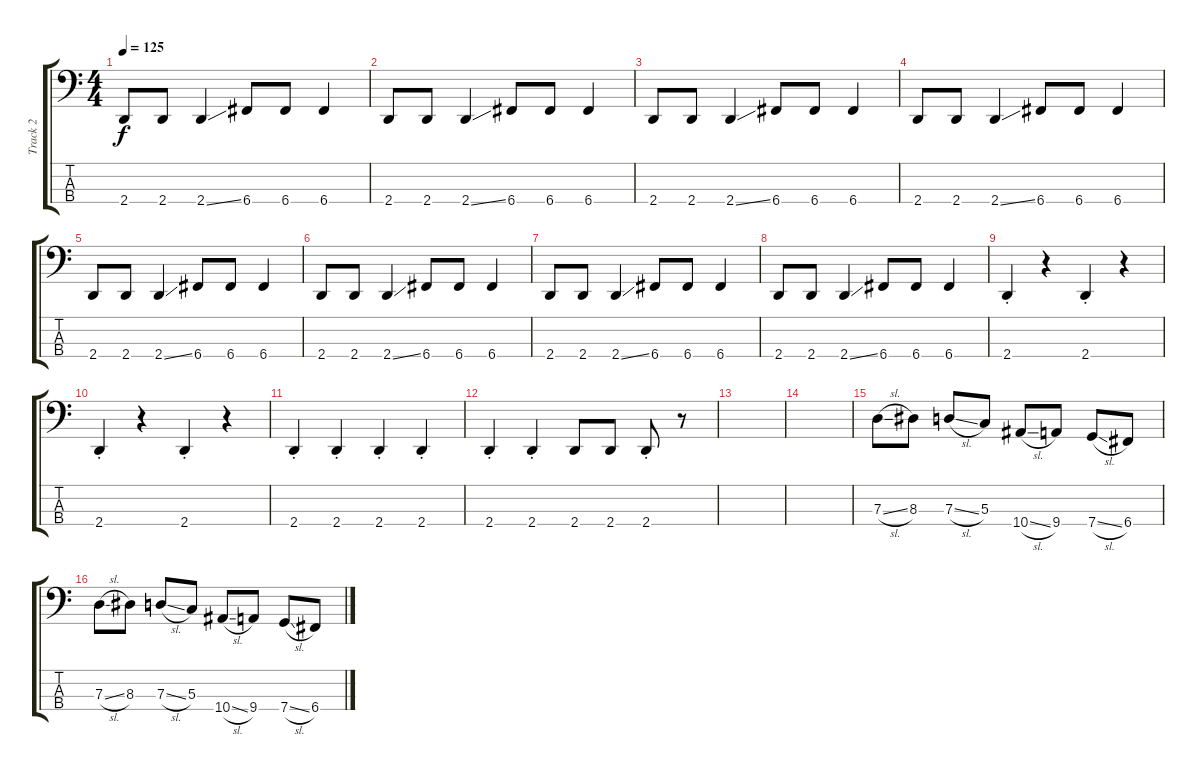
\track ("Track 2" "Track 2") {instrument electricbassfinger}
\staff {score tabs}
\tuning (F2 C2 G1 C1) {hide}
\ts (4 4)
\tempo 125
\clef f4
\ks c
2.4.8{dy f} 2.4.8 2.4{ss}.4 6.4.8 6.4.8 6.4.4 |
2.4.8 2.4.8 2.4{ss}.4 6.4.8 6.4.8 6.4.4 |
2.4.8 2.4.8 2.4{ss}.4 6.4.8 6.4.8 6.4.4 |
2.4.8 2.4.8 2.4{ss}.4 6.4.8 6.4.8 6.4.4 |
2.4.8 2.4.8 2.4{ss}.4 6.4.8 6.4.8 6.4.4 |
2.4.8 2.4.8 2.4{ss}.4 6.4.8 6.4.8 6.4.4 |
2.4.8 2.4.8 2.4{ss}.4 6.4.8 6.4.8 6.4.4 |
2.4.8 2.4.8 2.4{ss}.4 6.4.8 6.4.8 6.4.4 |
2.4{st}.4 r.4 2.4{st}.4 r.4 |
2.4{st}.4 r.4 2.4{st}.4 r.4 |
2.4{st}.4 2.4{st}.4 2.4{st}.4 2.4{st}.4 |
2.4{st}.4 2.4{st}.4 2.4.8 2.4.8 2.4{st}.8 r.8 |
|
|
7.3{sl}.8 8.3.8 7.3{sl}.8 5.3.8 10.4{sl}.8 9.4.8 7.4{sl}.8 6.4.8 |
7.3{sl}.8 8.3.8 7.3{sl}.8 5.3.8 10.4{sl}.8 9.4.8 7.4{sl}.8 6.4.8
